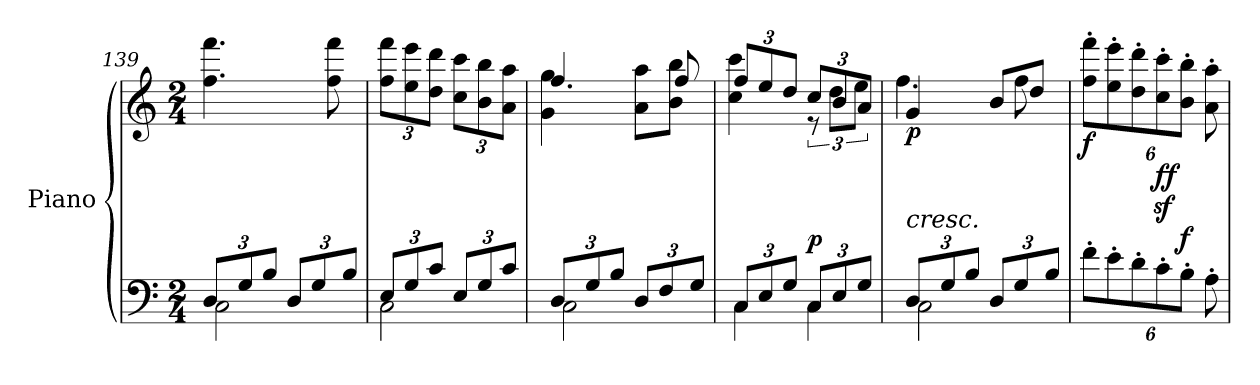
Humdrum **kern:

**kern	**kern	**dynam
*part1	*part1	*part1
*staff2	*staff1	*staff1/2
*I"Piano	*	*
*I'Pno	*	*
*clefF4	*clefG2	*
*k[]	*k[]	*
*M2/4	*M2/4	*
*Xbrackettup	*	*
=139	=139	=139
*^	*	*
12D/L	2C\	4.ff\ 4.fff\	.
12G/	.	.	.
12B/J	.	.	.
12D/L	.	.	.
12G/	.	.	.
.	.	8ff\ 8fff\	.
12B/J	.	.	.
!!LO:LB:g=z
=140	=140	=140	=140
*	*	*Xbrackettup	*
12E/L	2C\	12ff\ 12fff\L	.
12G/	.	12ee\ 12eee\	.
12c/J	.	12dd\ 12ddd\J	.
12E/L	.	12cc\ 12ccc\L	.
12G/	.	12b\ 12bb\	.
12c/J	.	12a\ 12aa\J	.
!!LO:PB:g=z
=141	=141	=141	=141
*	*	*^	*
12D/L	2C\	4.ff/	4g\ 4gg\	.
12G/	.	.	.	.
12B/J	.	.	.	.
12D/L	.	.	8a\ 8aa\L	.
12F/	.	.	.	.
.	.	8ff/	8b\ 8bb\J	.
12G/J	.	.	.	.
=142	=142	=142	=142	=142
12C/L	4C\	12ff/L	4cc\ 4ccc\	.
12E/	.	12ee/	.	.
12G/J	.	12dd/J	.	.
*	*	*	*brackettup	*
!	!	!	!	!LO:DY:a=2
12C/L	4C\	12cc/L	12r	p
12E/	.	12b/	12dd\L	.
12G/J	.	12a/J	12ee\J	.
=143	=143	=143	=143	=143
!LO:TX:a:i:t=cresc.	!	!	!	!
!	!	!	!	!LO:DY:b
12D/L	2C\	4g/	4.ff\	p
12G/	.	.	.	.
12B/J	.	.	.	.
12D/L	.	8b/L	.	.
12G/	.	.	.	.
.	.	8dd/J	8ff\	.
12B/J	.	.	.	.
*v	*v	*	*	*
*	*v	*v	*
=144	=144	=144
*	*Xbrackettup	*
!	!	!LO:DY:b
12f'\L	12ff\' 12fff\'L	f
12e'\	12ee\' 12eee\'	.
12d'\	12dd\' 12ddd\'	.
*brackettup	*brackettup	*
!	!	!LO:DY:b
12c'\	12cc\z<' 12ccc\z<'	ff
!	!	!LO:DY:a=2
12B'\J	12b\' 12bb\'J	f
12A'\	12a\' 12aa\'	.
=	=	=
*-	*-	*-
